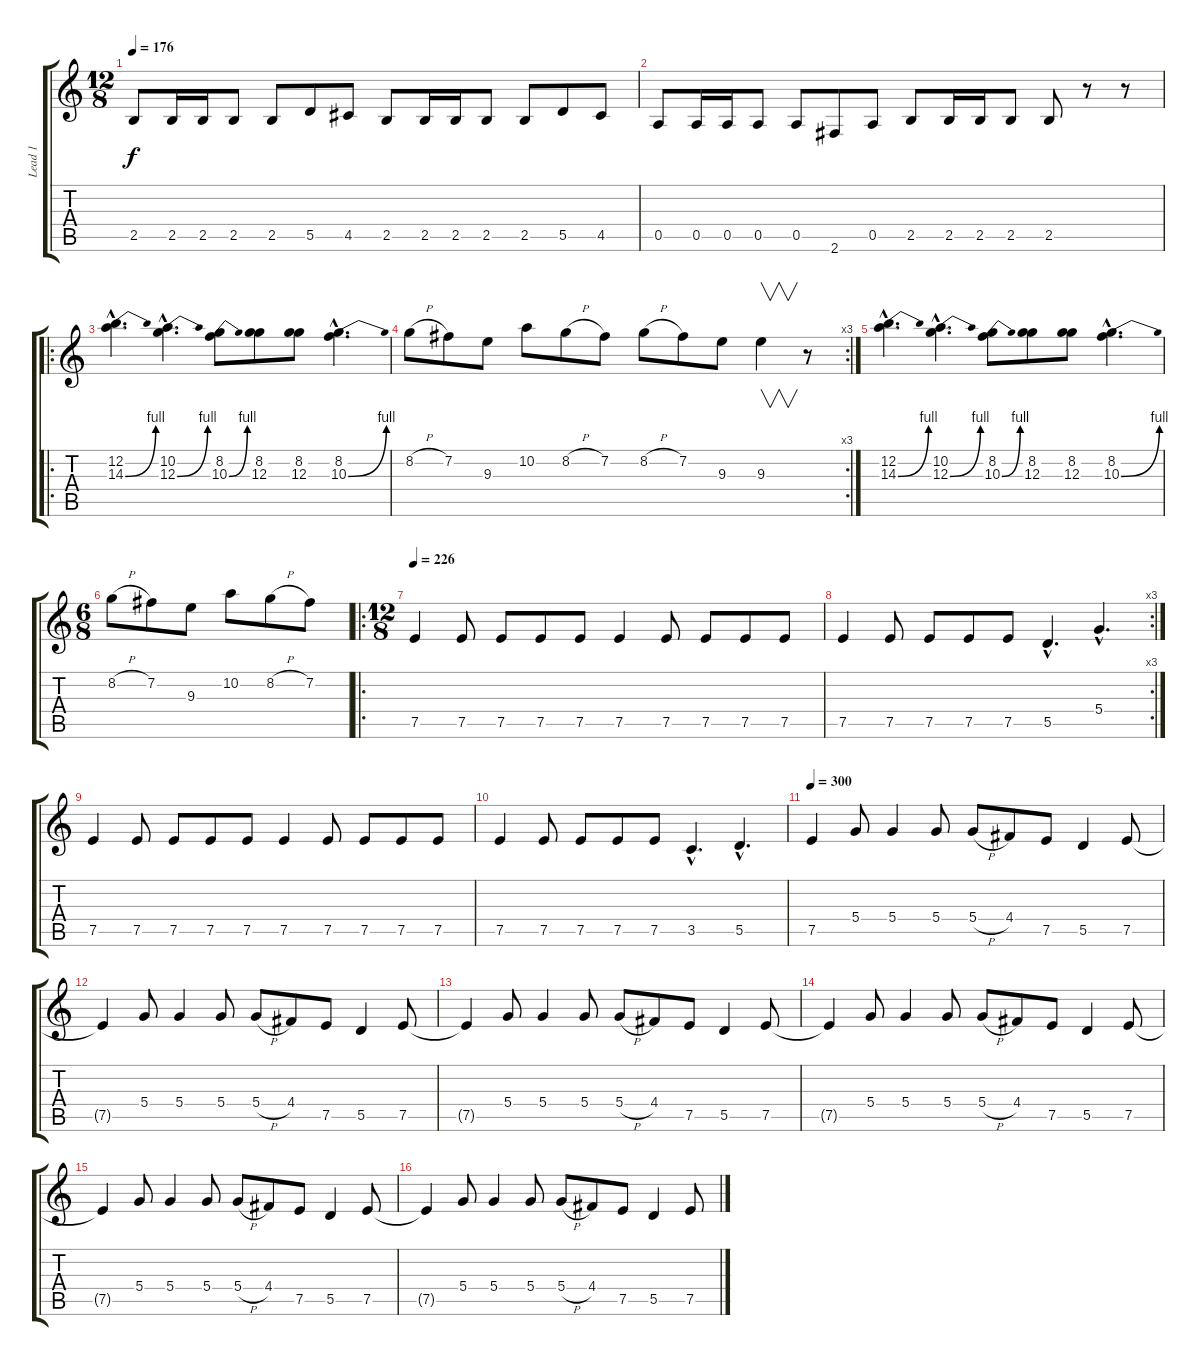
\track ("Lead 1" "Lead 1") {instrument distortionguitar}
\staff {score tabs}
\tuning (E4 B3 G3 D3 A2 E2) {hide}
\ts (12 8)
\tempo 176
\clef g2
\ks c
2.5.8{dy f} 2.5.16 2.5.16 2.5.8 2.5.8 5.5.8 4.5.8 2.5.8 2.5.16 2.5.16 2.5.8 2.5.8 5.5.8 4.5.8 |
0.5.8 0.5.16 0.5.16 0.5.8 0.5.8 2.6.8 0.5.8 2.5.8 2.5.16 2.5.16 2.5.8 2.5.8 r.8 r.8 |
\ro
(12.2{hac} 14.3{be (bend 0 0 60 4) hac}).4{d} (10.2{hac} 12.3{be (bend 0 0 60 4) hac}).4{d} (8.2 10.3{be (bend 0 0 60 4)}).8 (8.2 12.3).8 (8.2 12.3).8 (8.2{hac} 10.3{be (bend 0 0 60 4) hac}).4{d} |
\rc 3
8.2{h}.8 7.2.8 9.3.8 10.2.8 8.2{h}.8 7.2.8 8.2{h}.8 7.2.8 9.3.8 9.3.4{v} r.8 |
(12.2{hac} 14.3{be (bend 0 0 60 4) hac}).4{d} (10.2{hac} 12.3{be (bend 0 0 60 4) hac}).4{d} (8.2 10.3{be (bend 0 0 60 4)}).8 (8.2 12.3).8 (8.2 12.3).8 (8.2{hac} 10.3{be (bend 0 0 60 4) hac}).4{d} |
\ts (6 8)
8.2{h}.8 7.2.8 9.3.8 10.2.8 8.2{h}.8 7.2.8 |
\ro
\ts (12 8)
\tempo 226
7.5.4 7.5.8 7.5.8 7.5.8 7.5.8 7.5.4 7.5.8 7.5.8 7.5.8 7.5.8 |
\rc 3
7.5.4 7.5.8 7.5.8 7.5.8 7.5.8 5.5{hac}.4{d} 5.4{hac}.4{d} |
7.5.4 7.5.8 7.5.8 7.5.8 7.5.8 7.5.4 7.5.8 7.5.8 7.5.8 7.5.8 |
7.5.4 7.5.8 7.5.8 7.5.8 7.5.8 3.5{hac}.4{d} 5.5{hac}.4{d} |
\tempo 300
7.5.4 5.4.8 5.4.4 5.4.8 5.4{h}.8 4.4.8 7.5.8 5.5.4 7.5.8 |
7.5{t}.4 5.4.8 5.4.4 5.4.8 5.4{h}.8 4.4.8 7.5.8 5.5.4 7.5.8 |
7.5{t}.4 5.4.8 5.4.4 5.4.8 5.4{h}.8 4.4.8 7.5.8 5.5.4 7.5.8 |
7.5{t}.4 5.4.8 5.4.4 5.4.8 5.4{h}.8 4.4.8 7.5.8 5.5.4 7.5.8 |
7.5{t}.4 5.4.8 5.4.4 5.4.8 5.4{h}.8 4.4.8 7.5.8 5.5.4 7.5.8 |
7.5{t}.4 5.4.8 5.4.4 5.4.8 5.4{h}.8 4.4.8 7.5.8 5.5.4 7.5.8
